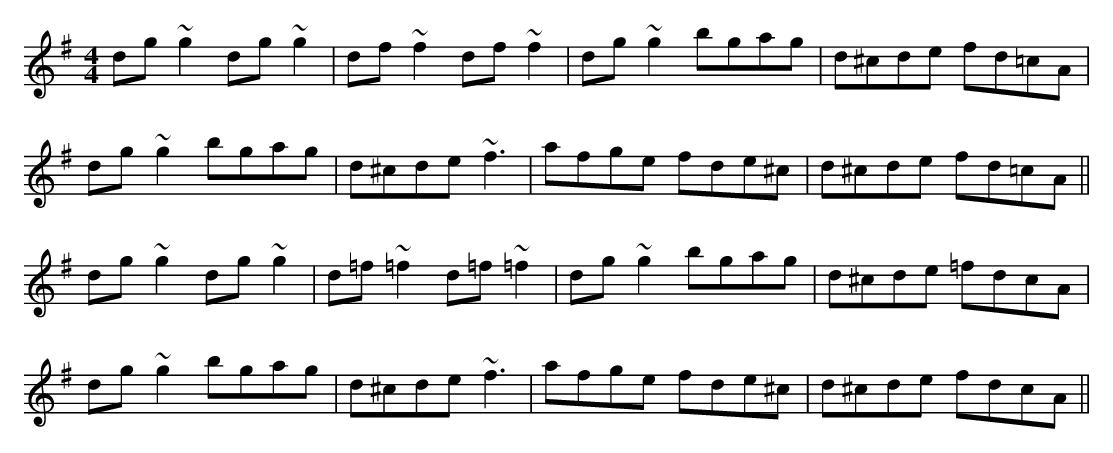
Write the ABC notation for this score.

X:1
M:4/4
K:G
dg~g2 dg~g2|df~f2 df~f2|dg~g2 bgag|d^cde fd=cA|
dg~g2 bgag|d^cde ~f3|afge fde^c|d^cde fd=cA||
dg~g2 dg~g2|d=f~=f2 d=f~=f2|dg~g2 bgag|d^cde =fdcA|
dg~g2 bgag|d^cde ~f3|afge fde^c|d^cde fdcA||
